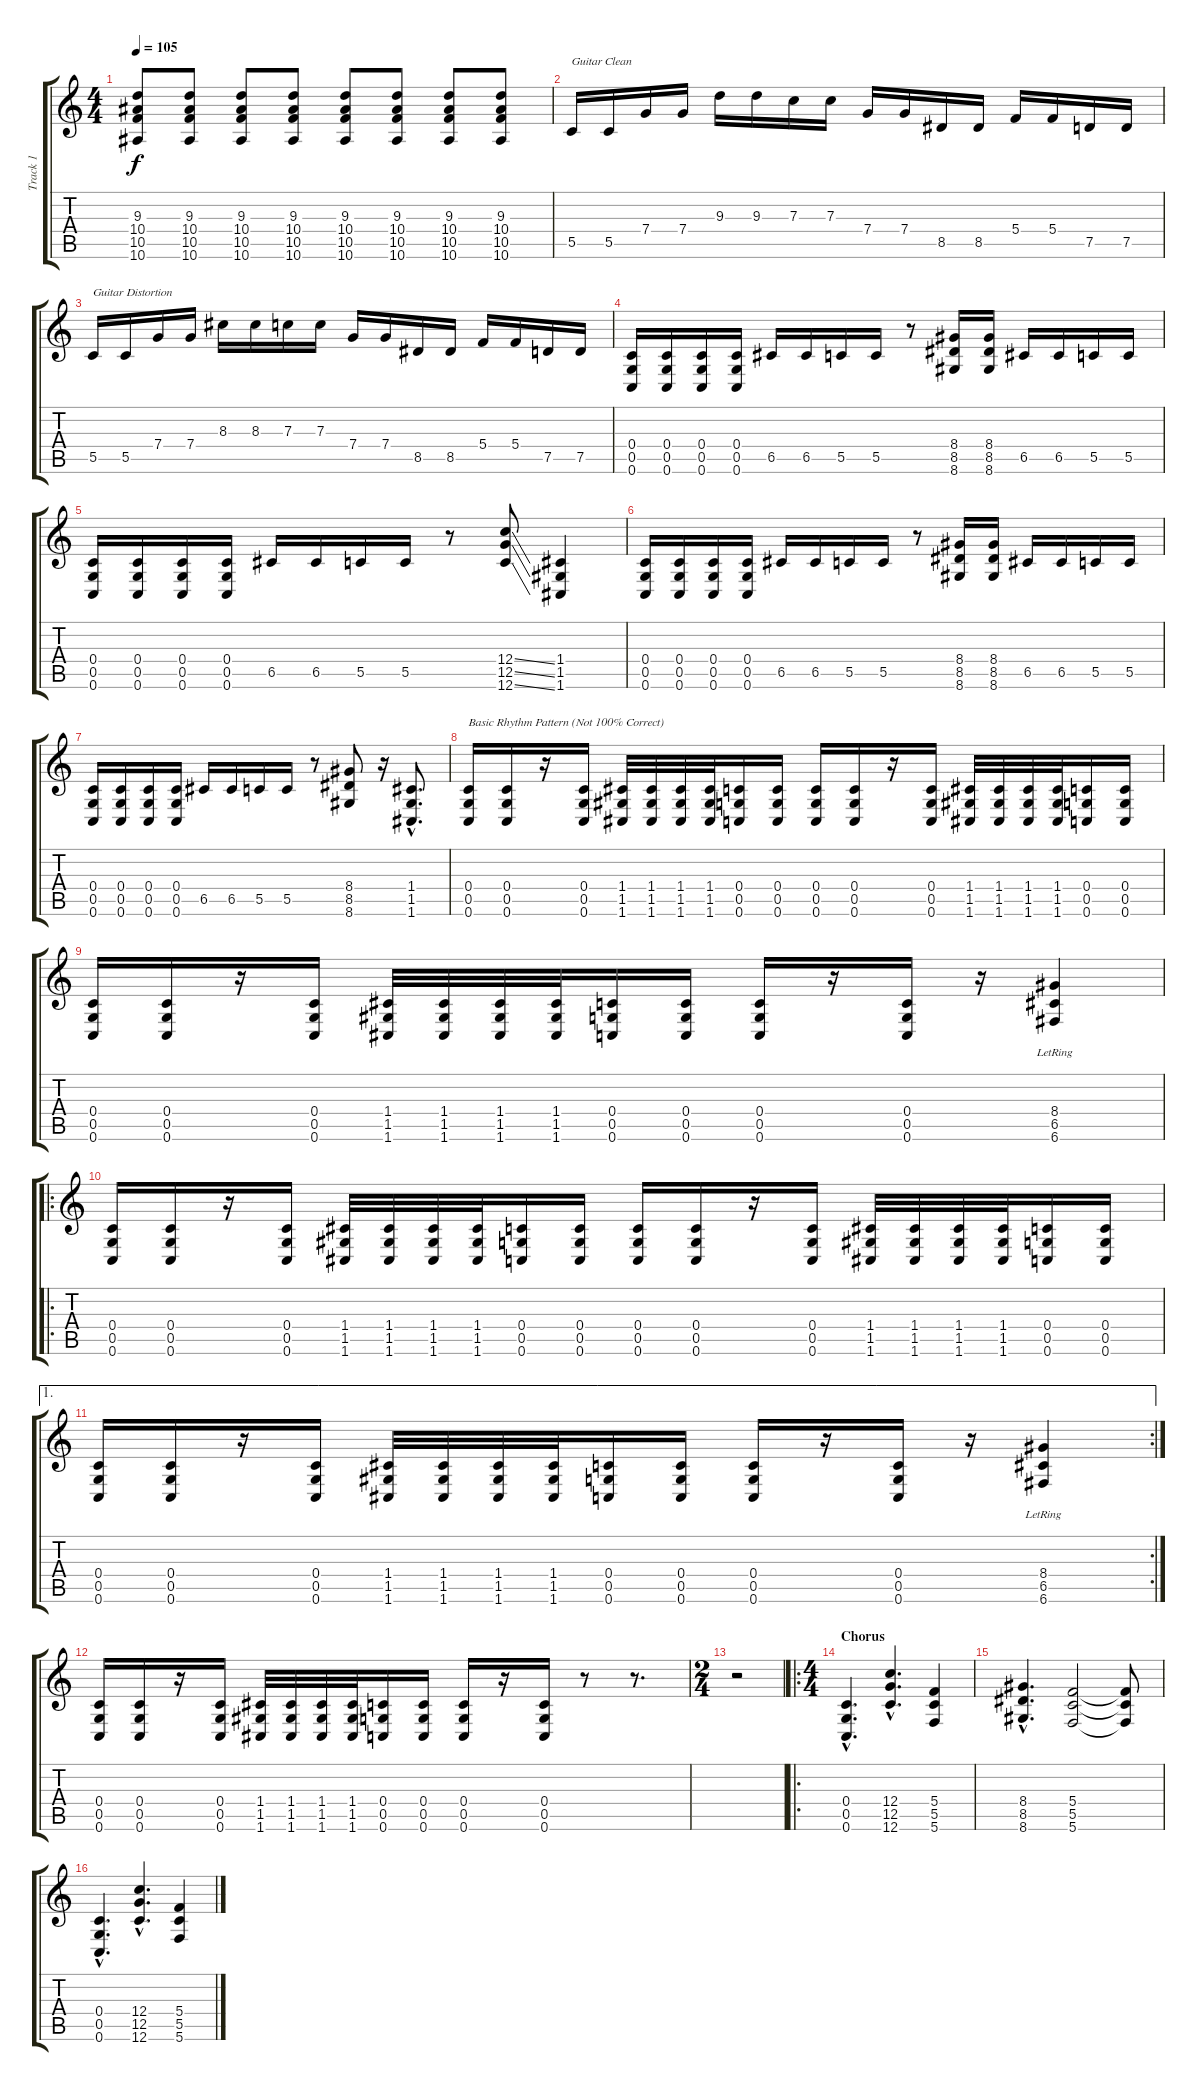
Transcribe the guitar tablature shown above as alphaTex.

\track ("Track 1" "Track 1") {instrument distortionguitar}
\staff {score tabs}
\tuning (D4 A3 F3 C3 G2 C2) {hide}
\ts (4 4)
\tempo 105
\clef g2
\ks c
(9.3 10.4 10.5 10.6).8{dy f} (9.3 10.4 10.5 10.6).8 (9.3 10.4 10.5 10.6).8 (9.3 10.4 10.5 10.6).8 (9.3 10.4 10.5 10.6).8 (9.3 10.4 10.5 10.6).8 (9.3 10.4 10.5 10.6).8 (9.3 10.4 10.5 10.6).8 |
5.5.16{txt "Guitar Clean" instrument electricguitarmuted} 5.5.16 7.4.16 7.4.16 9.3.16 9.3.16 7.3.16 7.3.16 7.4.16 7.4.16 8.5.16 8.5.16 5.4.16 5.4.16 7.5.16 7.5.16 |
5.5.16{txt "Guitar Distortion" instrument distortionguitar} 5.5.16 7.4.16 7.4.16 8.3.16 8.3.16 7.3.16 7.3.16 7.4.16 7.4.16 8.5.16 8.5.16 5.4.16 5.4.16 7.5.16 7.5.16 |
(0.4 0.5 0.6).16 (0.4 0.5 0.6).16 (0.4 0.5 0.6).16 (0.4 0.5 0.6).16 6.5.16 6.5.16 5.5.16 5.5.16 r.8 (8.4 8.5 8.6).16 (8.4 8.5 8.6).16 6.5.16 6.5.16 5.5.16 5.5.16 |
(0.4 0.5 0.6).16 (0.4 0.5 0.6).16 (0.4 0.5 0.6).16 (0.4 0.5 0.6).16 6.5.16 6.5.16 5.5.16 5.5.16 r.8 (12.4{ss} 12.5{ss} 12.6{ss}).8 (1.4 1.5 1.6).4 |
(0.4 0.5 0.6).16 (0.4 0.5 0.6).16 (0.4 0.5 0.6).16 (0.4 0.5 0.6).16 6.5.16 6.5.16 5.5.16 5.5.16 r.8 (8.4 8.5 8.6).16 (8.4 8.5 8.6).16 6.5.16 6.5.16 5.5.16 5.5.16 |
(0.4 0.5 0.6).16 (0.4 0.5 0.6).16 (0.4 0.5 0.6).16 (0.4 0.5 0.6).16 6.5.16 6.5.16 5.5.16 5.5.16 r.8 (8.4 8.5 8.6).8 r.16 (1.4{hac} 1.5{hac} 1.6{hac}).8{d} |
(0.4 0.5 0.6).16{txt "Basic Rhythm Pattern (Not 100% Correct)"} (0.4 0.5 0.6).16 r.16 (0.4 0.5 0.6).16 (1.4 1.5 1.6).32 (1.4 1.5 1.6).32 (1.4 1.5 1.6).32 (1.4 1.5 1.6).32 (0.4 0.5 0.6).16 (0.4 0.5 0.6).16 (0.4 0.5 0.6).16 (0.4 0.5 0.6).16 r.16 (0.4 0.5 0.6).16 (1.4 1.5 1.6).32 (1.4 1.5 1.6).32 (1.4 1.5 1.6).32 (1.4 1.5 1.6).32 (0.4 0.5 0.6).16 (0.4 0.5 0.6).16 |
(0.4 0.5 0.6).16 (0.4 0.5 0.6).16 r.16 (0.4 0.5 0.6).16 (1.4 1.5 1.6).32 (1.4 1.5 1.6).32 (1.4 1.5 1.6).32 (1.4 1.5 1.6).32 (0.4 0.5 0.6).16 (0.4 0.5 0.6).16 (0.4 0.5 0.6).16 r.16 (0.4 0.5 0.6).16 r.16 (8.4{lr} 6.5{lr} 6.6{lr}).4 |
\ro
(0.4 0.5 0.6).16 (0.4 0.5 0.6).16 r.16 (0.4 0.5 0.6).16 (1.4 1.5 1.6).32 (1.4 1.5 1.6).32 (1.4 1.5 1.6).32 (1.4 1.5 1.6).32 (0.4 0.5 0.6).16 (0.4 0.5 0.6).16 (0.4 0.5 0.6).16 (0.4 0.5 0.6).16 r.16 (0.4 0.5 0.6).16 (1.4 1.5 1.6).32 (1.4 1.5 1.6).32 (1.4 1.5 1.6).32 (1.4 1.5 1.6).32 (0.4 0.5 0.6).16 (0.4 0.5 0.6).16 |
\ae 1
\rc 2
(0.4 0.5 0.6).16 (0.4 0.5 0.6).16 r.16 (0.4 0.5 0.6).16 (1.4 1.5 1.6).32 (1.4 1.5 1.6).32 (1.4 1.5 1.6).32 (1.4 1.5 1.6).32 (0.4 0.5 0.6).16 (0.4 0.5 0.6).16 (0.4 0.5 0.6).16 r.16 (0.4 0.5 0.6).16 r.16 (8.4{lr} 6.5{lr} 6.6{lr}).4 |
(0.4 0.5 0.6).16 (0.4 0.5 0.6).16 r.16 (0.4 0.5 0.6).16 (1.4 1.5 1.6).32 (1.4 1.5 1.6).32 (1.4 1.5 1.6).32 (1.4 1.5 1.6).32 (0.4 0.5 0.6).16 (0.4 0.5 0.6).16 (0.4 0.5 0.6).16 r.16 (0.4 0.5 0.6).16 r.8 r.8{d} |
\ts (2 4)
r.2 |
\ro
\ts (4 4)
\section ("" "Chorus")
(0.4{hac} 0.5{hac} 0.6{hac}).4{d} (12.4{hac} 12.5{hac} 12.6{hac}).4{d} (5.4 5.5 5.6).4 |
(8.4{hac} 8.5{hac} 8.6{hac}).4{d} (5.4 5.5 5.6).2 (5.4{t} 5.5{t} 5.6{t}).8 |
(0.4{hac} 0.5{hac} 0.6{hac}).4{d} (12.4{hac} 12.5{hac} 12.6{hac}).4{d} (5.4 5.5 5.6).4
